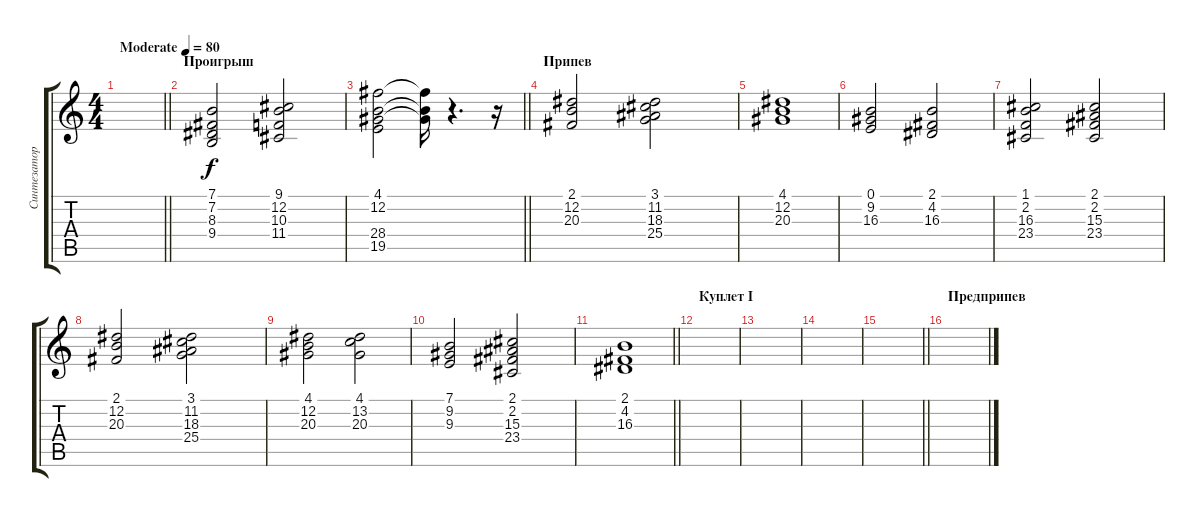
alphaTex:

\track ("Синтезатор 1" "Синтезатор") {instrument stringensemble1}
\staff {score tabs}
\tuning (E4 B3 G3 D3 A2 E2) {hide}
\ts (4 4)
\tempo (80 "Moderate")
\clef g2
\barLineRight lightlight
\ks c
|
\section ("" "Проигрыш")
(7.1 7.2 8.3 9.4).2 (9.1 12.2 10.3 11.4).2 |
\barLineRight lightlight
(4.1 12.2 28.4 19.5).2 (4.1{t} 12.2{t} 28.4{t}).16 r.4{d} r.16 |
\section ("" "Припев")
(2.1 12.2 20.3).2 (3.1 11.2 18.3 25.4).2 |
(4.1 12.2 20.3).1 |
(0.1 9.2 16.3).2 (2.1 4.2 16.3).2 |
(1.1 2.2 16.3 23.4).2 (2.1 2.2 15.3 23.4).2 |
(2.1 12.2 20.3).2 (3.1 11.2 18.3 25.4).2 |
(4.1 12.2 20.3).2 (4.1 13.2 20.3).2 |
(7.1 9.2 9.3).2 (2.1 2.2 15.3 23.4).2 |
\barLineRight lightlight
(2.1 4.2 16.3).1 |
\section ("" "Куплет I")
|
|
|
\barLineRight lightlight
|
\section ("" "Предприпев")
